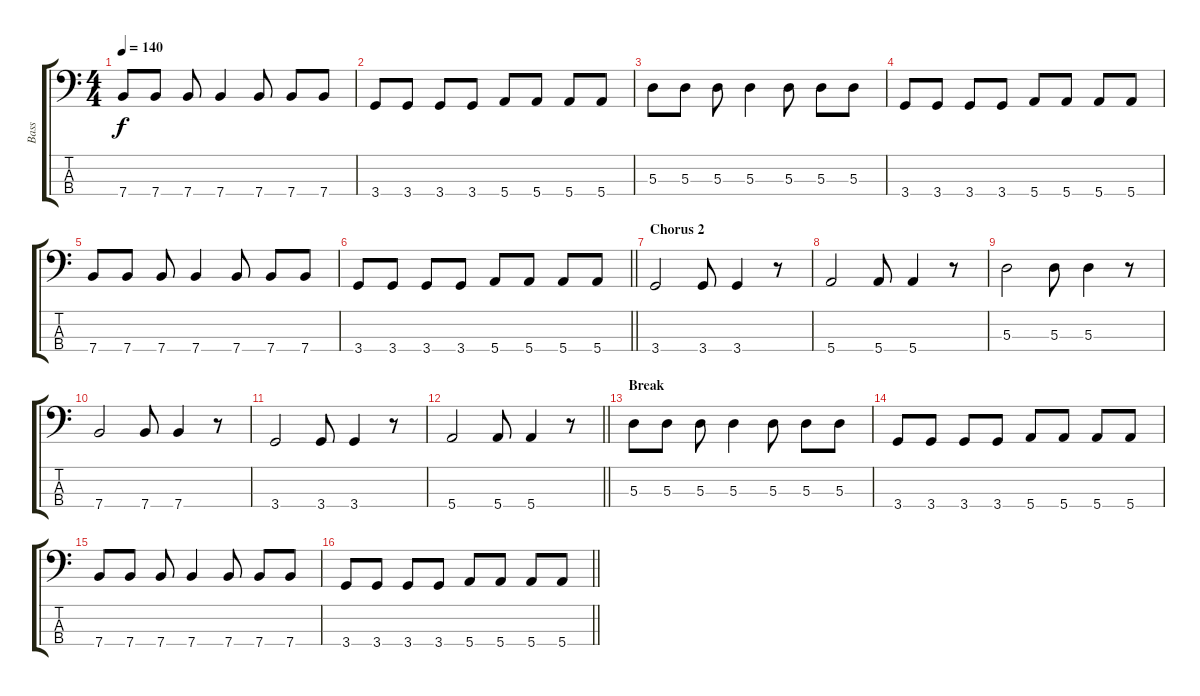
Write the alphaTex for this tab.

\track ("Bass" "Bass") {instrument electricbassfinger}
\staff {score tabs}
\tuning (G2 D2 A1 E1) {hide}
\ts (4 4)
\tempo 140
\clef f4
\ks c
7.4.8{dy f} 7.4.8 7.4.8 7.4.4 7.4.8 7.4.8 7.4.8 |
3.4.8 3.4.8 3.4.8 3.4.8 5.4.8 5.4.8 5.4.8 5.4.8 |
5.3.8 5.3.8 5.3.8 5.3.4 5.3.8 5.3.8 5.3.8 |
3.4.8 3.4.8 3.4.8 3.4.8 5.4.8 5.4.8 5.4.8 5.4.8 |
7.4.8 7.4.8 7.4.8 7.4.4 7.4.8 7.4.8 7.4.8 |
\barLineRight lightlight
3.4.8 3.4.8 3.4.8 3.4.8 5.4.8 5.4.8 5.4.8 5.4.8 |
\section ("" "Chorus 2")
3.4.2 3.4.8 3.4.4 r.8 |
5.4.2 5.4.8 5.4.4 r.8 |
5.3.2 5.3.8 5.3.4 r.8 |
7.4.2 7.4.8 7.4.4 r.8 |
3.4.2 3.4.8 3.4.4 r.8 |
\barLineRight lightlight
5.4.2 5.4.8 5.4.4 r.8 |
\section ("" "Break")
5.3.8 5.3.8 5.3.8 5.3.4 5.3.8 5.3.8 5.3.8 |
3.4.8 3.4.8 3.4.8 3.4.8 5.4.8 5.4.8 5.4.8 5.4.8 |
7.4.8 7.4.8 7.4.8 7.4.4 7.4.8 7.4.8 7.4.8 |
\barLineRight lightlight
3.4.8 3.4.8 3.4.8 3.4.8 5.4.8 5.4.8 5.4.8 5.4.8
